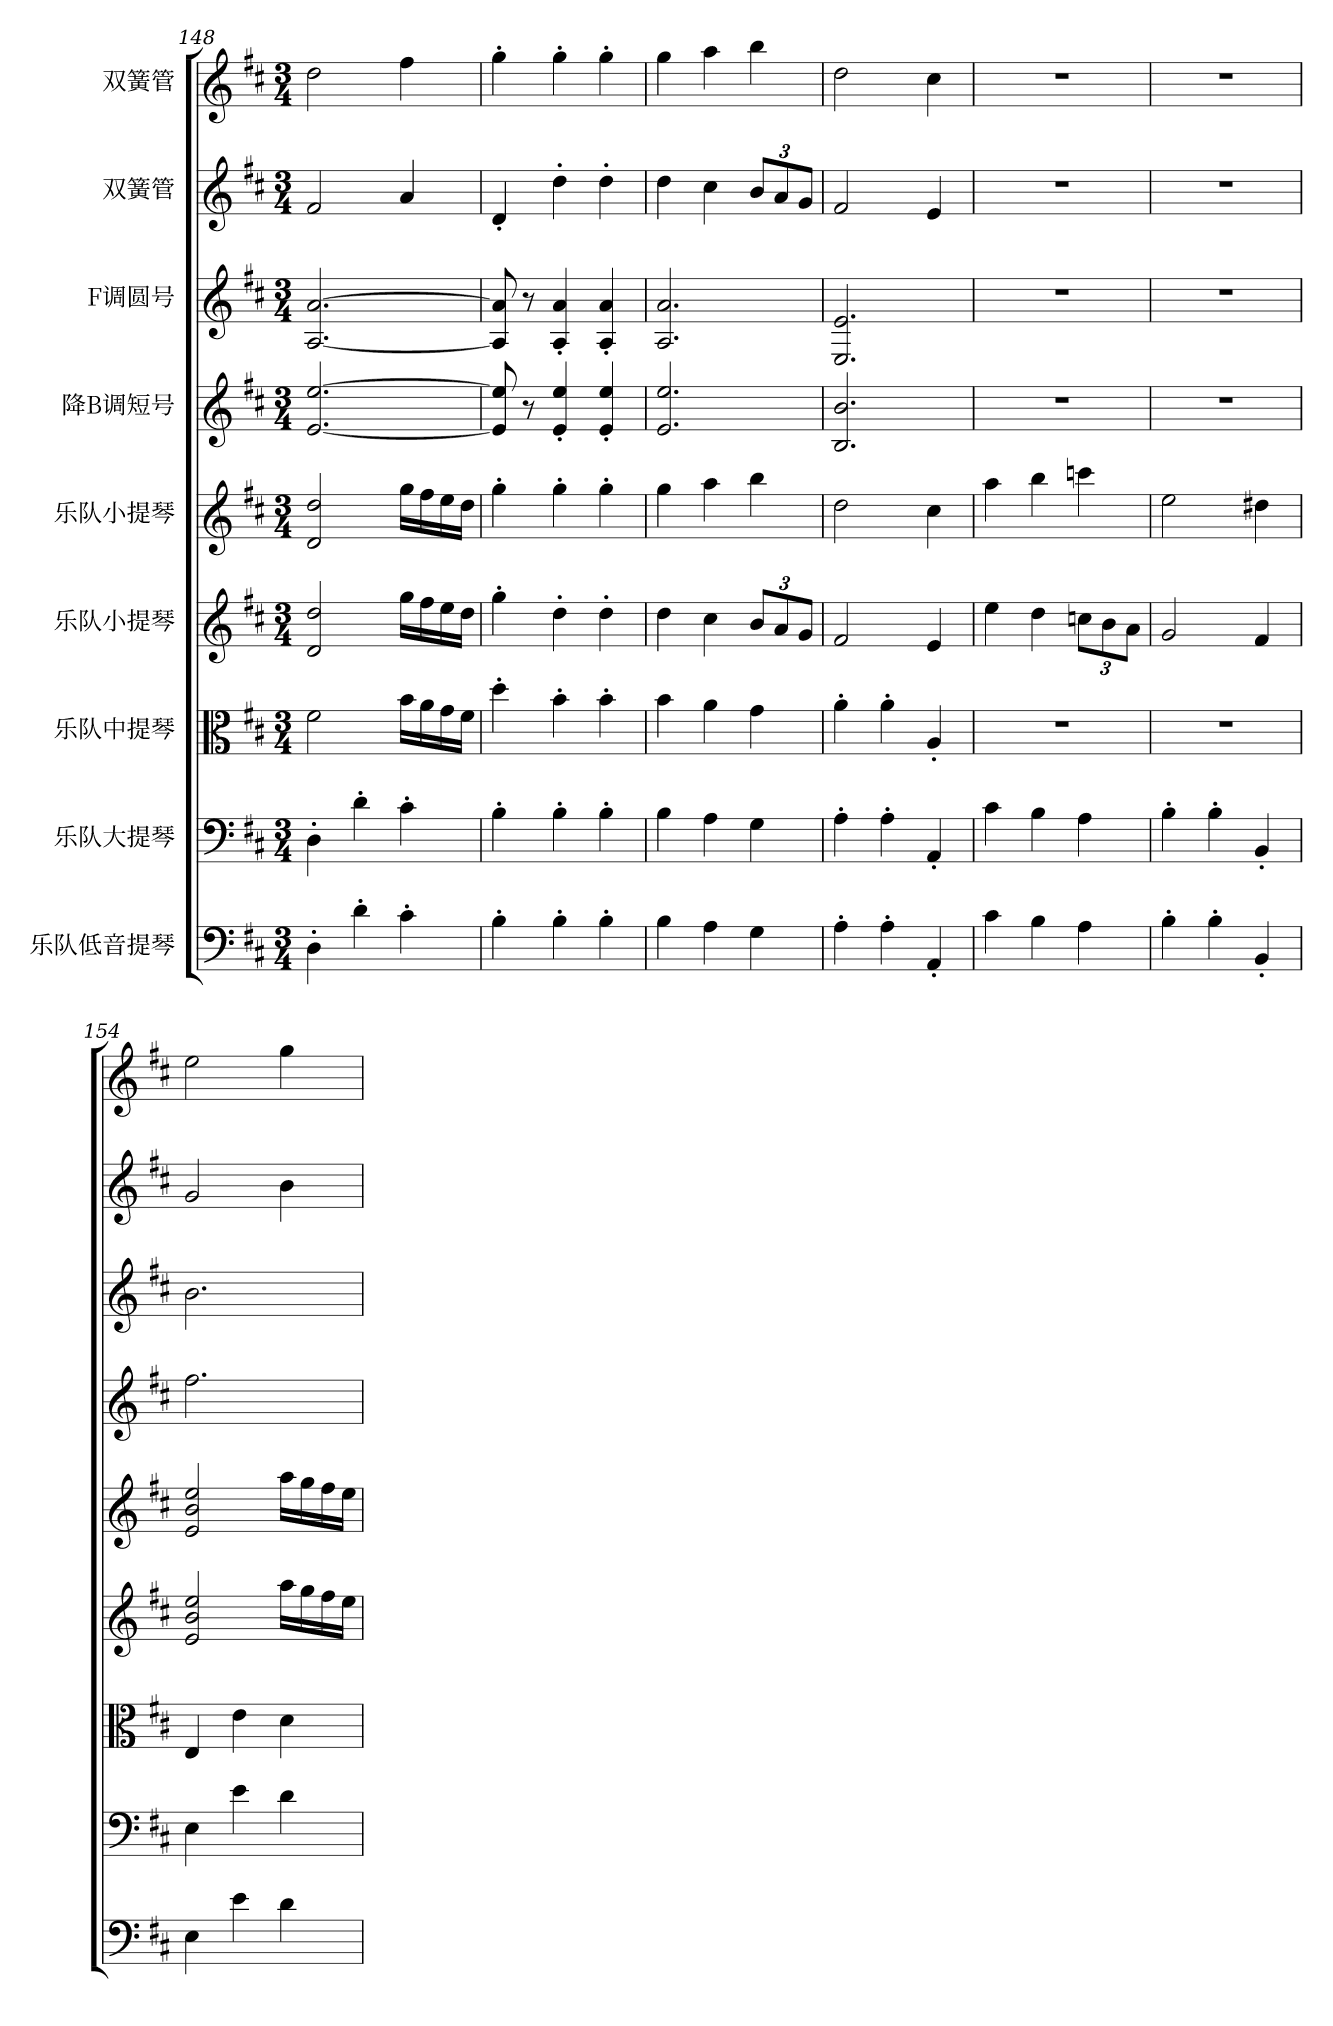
**kern	**kern	**kern	**kern	**kern	**kern	**kern	**kern	**kern
*part9	*part8	*part7	*part6	*part5	*part4	*part3	*part2	*part1
*staff9	*staff8	*staff7	*staff6	*staff5	*staff4	*staff3	*staff2	*staff1
*I"乐队低音提琴	*I"乐队大提琴	*I"乐队中提琴	*I"乐队小提琴	*I"乐队小提琴	*I"降B调短号	*I"F调圆号	*I"双簧管	*I"双簧管
!!LO:PB:g=z
*clefF4	*clefF4	*clefC3	*clefG2	*clefG2	*clefG2	*clefG2	*clefG2	*clefG2
*ITrd7c12	*	*	*	*	*ITrd1c2	*ITrd4c7	*	*
*k[f#c#]	*k[f#c#]	*k[f#c#]	*k[f#c#]	*k[f#c#]	*k[]	*k[f#]	*k[f#c#]	*k[f#c#]
*M3/4	*M3/4	*M3/4	*M3/4	*M3/4	*M3/4	*M3/4	*M3/4	*M3/4
*MM120	*MM120	*MM120	*MM120	*MM120	*MM120	*MM120	*MM120	*MM120
=148	=148	=148	=148	=148	=148	=148	=148	=148
4DD'\	4D'\	2f#\	2d/ 2dd/	2d/ 2dd/	[2.d/ [2.dd/	[2.D/ [2.d/	2f#/	2dd\
4D'\	4d'\	.	.	.	.	.	.	.
4C#'\	4c#'\	16b\LL	16gg\LL	16gg\LL	.	.	4a/	4ff#\
.	.	16a\	16ff#\	16ff#\	.	.	.	.
.	.	16g\	16ee\	16ee\	.	.	.	.
.	.	16f#\JJ	16dd\JJ	16dd\JJ	.	.	.	.
=149	=149	=149	=149	=149	=149	=149	=149	=149
4BB'\	4B'\	4dd'\	4gg'\	4gg'\	8d/] 8dd/]	8D/] 8d/]	4d'/	4gg'\
.	.	.	.	.	8r	8r	.	.
4BB'\	4B'\	4b'\	4dd'\	4gg'\	4d/' 4dd/'	4D/' 4d/'	4dd'\	4gg'\
4BB'\	4B'\	4b'\	4dd'\	4gg'\	4d/' 4dd/'	4D/' 4d/'	4dd'\	4gg'\
=150	=150	=150	=150	=150	=150	=150	=150	=150
4BB\	4B\	4b\	4dd\	4gg\	2.d/ 2.dd/	2.D/ 2.d/	4dd\	4gg\
4AA\	4A\	4a\	4cc#\	4aa\	.	.	4cc#\	4aa\
*	*	*	*Xbrackettup	*	*	*	*Xbrackettup	*
4GG\	4G\	4g\	12b/L	4bb\	.	.	12b/L	4bb\
.	.	.	12a/	.	.	.	12a/	.
.	.	.	12g/J	.	.	.	12g/J	.
=151	=151	=151	=151	=151	=151	=151	=151	=151
*	*	*	*	*	*	*	*	*MM116
4AA'\	4A'\	4a'\	2f#/	2dd\	2.A/ 2.a/	2.AA/ 2.A/	2f#/	2dd\
4AA'\	4A'\	4a'\	.	.	.	.	.	.
4AAA'/	4AA'/	4A'/	4e/	4cc#\	.	.	4e/	4cc#\
=152	=152	=152	=152	=152	=152	=152	=152	=152
4C#\	4c#\	2.r	4ee\	4aa\	2.r	2.r	2.r	2.r
4BB\	4B\	.	4dd\	4bb\	.	.	.	.
4AA\	4A\	.	12ccn\L	4cccn\	.	.	.	.
.	.	.	12b\	.	.	.	.	.
.	.	.	12a\J	.	.	.	.	.
=153	=153	=153	=153	=153	=153	=153	=153	=153
4BB'\	4B'\	2.r	2g/	2ee\	2.r	2.r	2.r	2.r
4BB'\	4B'\	.	.	.	.	.	.	.
4BBB'/	4BB'/	.	4f#/	4dd#X\	.	.	.	.
=154	=154	=154	=154	=154	=154	=154	=154	=154
*	*	*	*	*	*	*	*	*MM120
4EE\	4E\	4E/	2e/ 2b/ 2ee/	2e/ 2b/ 2ee/	2.ee\	2.e\	2g/	2ee\
4E\	4e\	4e\	.	.	.	.	.	.
4D\	4d\	4d\	16aa\LL	16aa\LL	.	.	4b\	4gg\
.	.	.	16gg\	16gg\	.	.	.	.
.	.	.	16ff#\	16ff#\	.	.	.	.
.	.	.	16ee\JJ	16ee\JJ	.	.	.	.
=	=	=	=	=	=	=	=	=
*-	*-	*-	*-	*-	*-	*-	*-	*-
